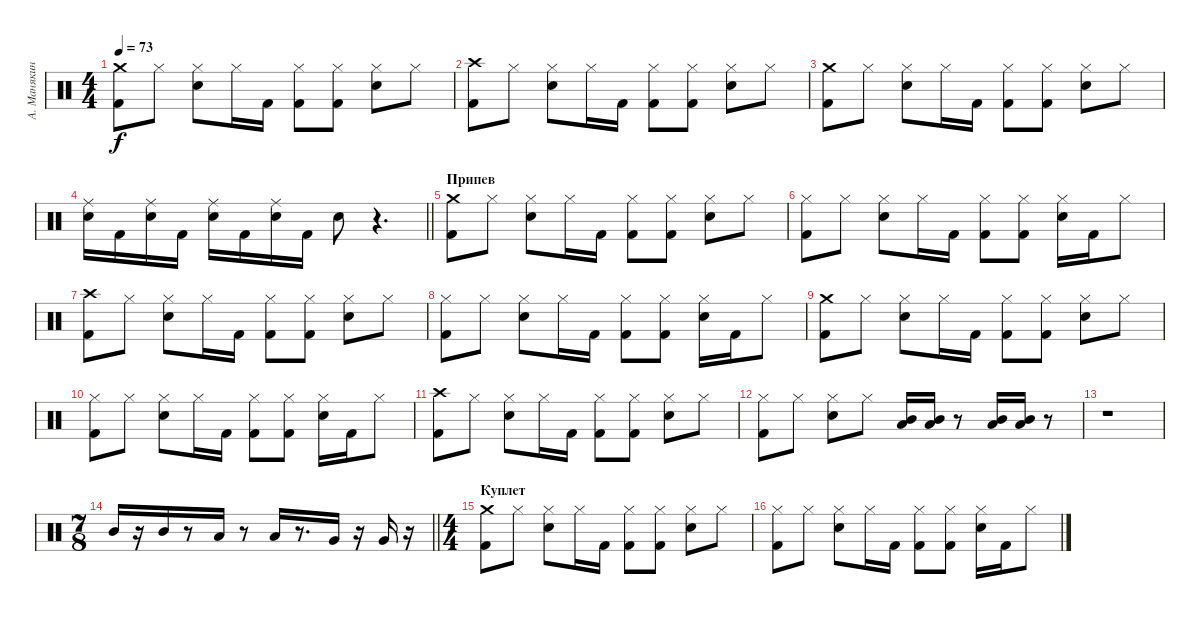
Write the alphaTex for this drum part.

\track ("А. Манякин" "А. Манякин") {instrument percussion}
\staff {score}
\articulation defaults
\ts (4 4)
\tempo 73
\clef neutral
\ks c
("Kick (hit) 2" "Crash medium (hit)").8{dy f} "Hi-Hat (closed)".8 ("Snare (hit) 2" "Hi-Hat (closed)").8 "Hi-Hat (closed)".16 "Kick (hit) 2".16 ("Kick (hit) 2" "Hi-Hat (closed)").8 ("Kick (hit) 2" "Hi-Hat (closed)").8 ("Snare (hit) 2" "Hi-Hat (closed)").8 "Hi-Hat (closed)".8 |
("Kick (hit) 2" "Crash high (hit)").8 "Hi-Hat (closed)".8 ("Snare (hit) 2" "Hi-Hat (closed)").8 "Hi-Hat (closed)".16 "Kick (hit) 2".16 ("Kick (hit) 2" "Hi-Hat (closed)").8 ("Kick (hit) 2" "Hi-Hat (closed)").8 ("Snare (hit) 2" "Hi-Hat (closed)").8 "Hi-Hat (closed)".8 |
("Kick (hit) 2" "Crash medium (hit)").8 "Hi-Hat (closed)".8 ("Snare (hit) 2" "Hi-Hat (closed)").8 "Hi-Hat (closed)".16 "Kick (hit) 2".16 ("Kick (hit) 2" "Hi-Hat (closed)").8 ("Kick (hit) 2" "Hi-Hat (closed)").8 ("Snare (hit) 2" "Hi-Hat (closed)").8 "Hi-Hat (closed)".8 |
\barLineRight lightlight
("Ride (middle)" "Snare (hit) 2").16 "Kick (hit) 2".16 ("Ride (middle)" "Snare (hit) 2").16 "Kick (hit) 2".16 ("Ride (middle)" "Snare (hit) 2").16 "Kick (hit) 2".16 ("Ride (middle)" "Snare (hit) 2").16 "Kick (hit) 2".16 "Snare (hit) 2".8 r.4{d} |
\section ("" "Припев")
("Kick (hit) 2" "Crash medium (hit)").8 "Hi-Hat (closed)".8 ("Snare (hit) 2" "Hi-Hat (closed)").8 "Hi-Hat (closed)".16 "Kick (hit) 2".16 ("Kick (hit) 2" "Hi-Hat (closed)").8 ("Kick (hit) 2" "Hi-Hat (closed)").8 ("Snare (hit) 2" "Hi-Hat (closed)").8 "Hi-Hat (closed)".8 |
("Hi-Hat (closed)" "Kick (hit) 2").8 "Hi-Hat (closed)".8 ("Hi-Hat (closed)" "Snare (hit) 2").8 "Hi-Hat (closed)".16 "Kick (hit) 2".16 ("Hi-Hat (closed)" "Kick (hit) 2").8 ("Hi-Hat (closed)" "Kick (hit) 2").8 ("Hi-Hat (closed)" "Snare (hit) 2").16 "Kick (hit) 2".16 "Hi-Hat (closed)".8 |
("Kick (hit) 2" "Crash high (hit)").8 "Hi-Hat (closed)".8 ("Snare (hit) 2" "Hi-Hat (closed)").8 "Hi-Hat (closed)".16 "Kick (hit) 2".16 ("Kick (hit) 2" "Hi-Hat (closed)").8 ("Kick (hit) 2" "Hi-Hat (closed)").8 ("Snare (hit) 2" "Hi-Hat (closed)").8 "Hi-Hat (closed)".8 |
("Hi-Hat (closed)" "Kick (hit) 2").8 "Hi-Hat (closed)".8 ("Hi-Hat (closed)" "Snare (hit) 2").8 "Hi-Hat (closed)".16 "Kick (hit) 2".16 ("Hi-Hat (closed)" "Kick (hit) 2").8 ("Hi-Hat (closed)" "Kick (hit) 2").8 ("Hi-Hat (closed)" "Snare (hit) 2").16 "Kick (hit) 2".16 "Hi-Hat (closed)".8 |
("Kick (hit) 2" "Crash medium (hit)").8 "Hi-Hat (closed)".8 ("Snare (hit) 2" "Hi-Hat (closed)").8 "Hi-Hat (closed)".16 "Kick (hit) 2".16 ("Kick (hit) 2" "Hi-Hat (closed)").8 ("Kick (hit) 2" "Hi-Hat (closed)").8 ("Snare (hit) 2" "Hi-Hat (closed)").8 "Hi-Hat (closed)".8 |
("Hi-Hat (closed)" "Kick (hit) 2").8 "Hi-Hat (closed)".8 ("Hi-Hat (closed)" "Snare (hit) 2").8 "Hi-Hat (closed)".16 "Kick (hit) 2".16 ("Hi-Hat (closed)" "Kick (hit) 2").8 ("Hi-Hat (closed)" "Kick (hit) 2").8 ("Hi-Hat (closed)" "Snare (hit) 2").16 "Kick (hit) 2".16 "Hi-Hat (closed)".8 |
("Kick (hit) 2" "Crash high (hit)").8 "Hi-Hat (closed)".8 ("Snare (hit) 2" "Hi-Hat (closed)").8 "Hi-Hat (closed)".16 "Kick (hit) 2".16 ("Kick (hit) 2" "Hi-Hat (closed)").8 ("Kick (hit) 2" "Hi-Hat (closed)").8 ("Snare (hit) 2" "Hi-Hat (closed)").8 "Hi-Hat (closed)".8 |
("Hi-Hat (closed)" "Kick (hit) 2").8 "Hi-Hat (closed)".8 ("Hi-Hat (closed)" "Snare (hit) 2").8 "Hi-Hat (closed)".8 ("Mid Tom (hit)" "Low Tom (hit)").16 ("Mid Tom (hit)" "Low Tom (hit)").16 r.8 ("Mid Tom (hit)" "Low Tom (hit)").16 ("Mid Tom (hit)" "Low Tom (hit)").16 r.8 |
r.1 |
\ts (7 8)
\barLineRight lightlight "Mid Tom (hit)".16
r.16 "Mid Tom (hit)".16 r.8 "Low Tom (hit)".16 r.8 "Low Tom (hit)".16 r.8{d} "Very Low Tom (hit)".16 r.16 "Very Low Tom (hit)".16 r.16 |
\ts (4 4)
\section ("" "Куплет")
("Kick (hit) 2" "Crash medium (hit)").8 "Hi-Hat (closed)".8 ("Snare (hit) 2" "Hi-Hat (closed)").8 "Hi-Hat (closed)".16 "Kick (hit) 2".16 ("Kick (hit) 2" "Hi-Hat (closed)").8 ("Kick (hit) 2" "Hi-Hat (closed)").8 ("Snare (hit) 2" "Hi-Hat (closed)").8 "Hi-Hat (closed)".8 |
("Hi-Hat (closed)" "Kick (hit) 2").8 "Hi-Hat (closed)".8 ("Hi-Hat (closed)" "Snare (hit) 2").8 "Hi-Hat (closed)".16 "Kick (hit) 2".16 ("Hi-Hat (closed)" "Kick (hit) 2").8 ("Hi-Hat (closed)" "Kick (hit) 2").8 ("Hi-Hat (closed)" "Snare (hit) 2").16 "Kick (hit) 2".16 "Hi-Hat (closed)".8
